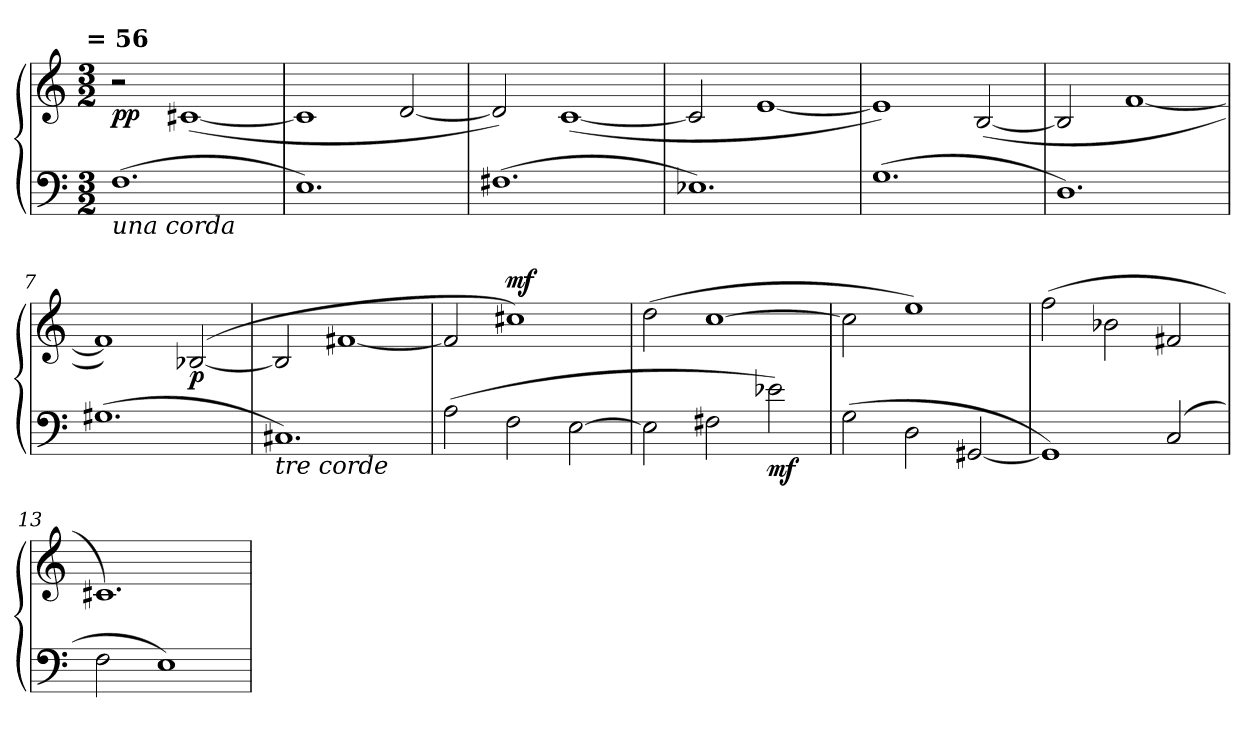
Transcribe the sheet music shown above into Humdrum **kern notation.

**kern	**kern	**dynam
*part1	*part1	*part1
*staff2	*staff1	*staff1/2
*clefF4	*clefG2	*
!!LO:TX:omd:t= = 56
*M3/2	*M3/2	*
*MM112	*MM112	*
=1	=1	=1
!LO:TX:b:i:t=una corda	!	!
!	!	!LO:DY:b
(>1.F	2r	pp
.	(<[1c#X	.
=2	=2	=2
1.E)	1c#]	.
.	[2d/	.
=3	=3	=3
(>1.F#X	2d/])	.
.	(<[1c	.
=4	=4	=4
1.E-X)	2c/]	.
.	[1e	.
=5	=5	=5
(>1.G	1e])	.
.	(<[2B/	.
=6	=6	=6
1.D)	2B/]	.
.	[1f	.
=7	=7	=7
(>1.G#X	1f])	.
!	!	!LO:DY:b
.	(>[2B-X/	p
=8	=8	=8
!LO:TX:b:i:t=tre corde	!	!
1.C#X)	2B-/]	.
.	[1f#X	.
!!LO:LB:g=z
=9	=9	=9
(>2A\	2f#/]	.
!	!	!LO:DY:a
2F\	1cc#X)	mf
[2E\	.	.
=10	=10	=10
2E\]	(>2dd\	.
2F#X\	[1cc	.
!	!	!LO:DY:b=2
2e-X\)	.	mf
=11	=11	=11
(>2G\	2cc\]	.
2D\	1ee)	.
[2GG#X/	.	.
=12	=12	=12
1GG#])	(>2ff\	.
.	2b-X\	.
(>2C/	2f#X/	.
=13	=13	=13
2F\	1.c#X)	.
1E)	.	.
=	=	=
*-	*-	*-
